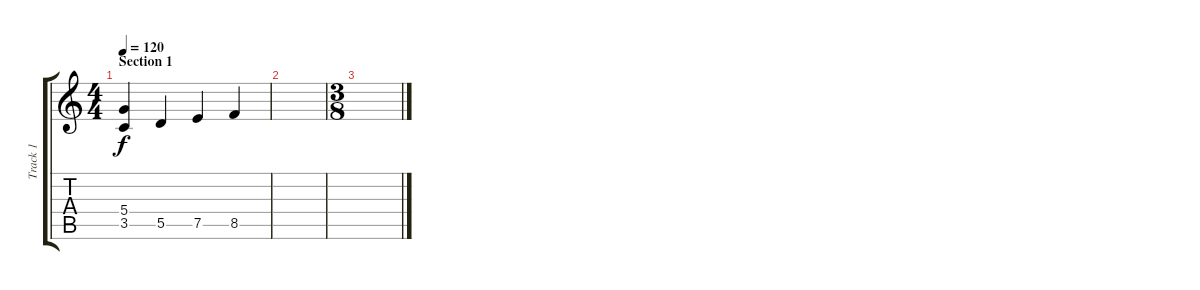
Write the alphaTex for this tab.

\track ("Track 1" "Track 1") {instrument acousticguitarsteel}
\staff {score tabs}
\tuning (E4 B3 G3 D3 A2 E2) {hide}
\ts (4 4)
\section ("" "Section 1")
\tempo 120
\clef g2
\ks c
(5.4 3.5).4{dy f instrument acousticguitarsteel} 5.5.4 7.5.4 8.5.4 |
|
\ts (3 8)
